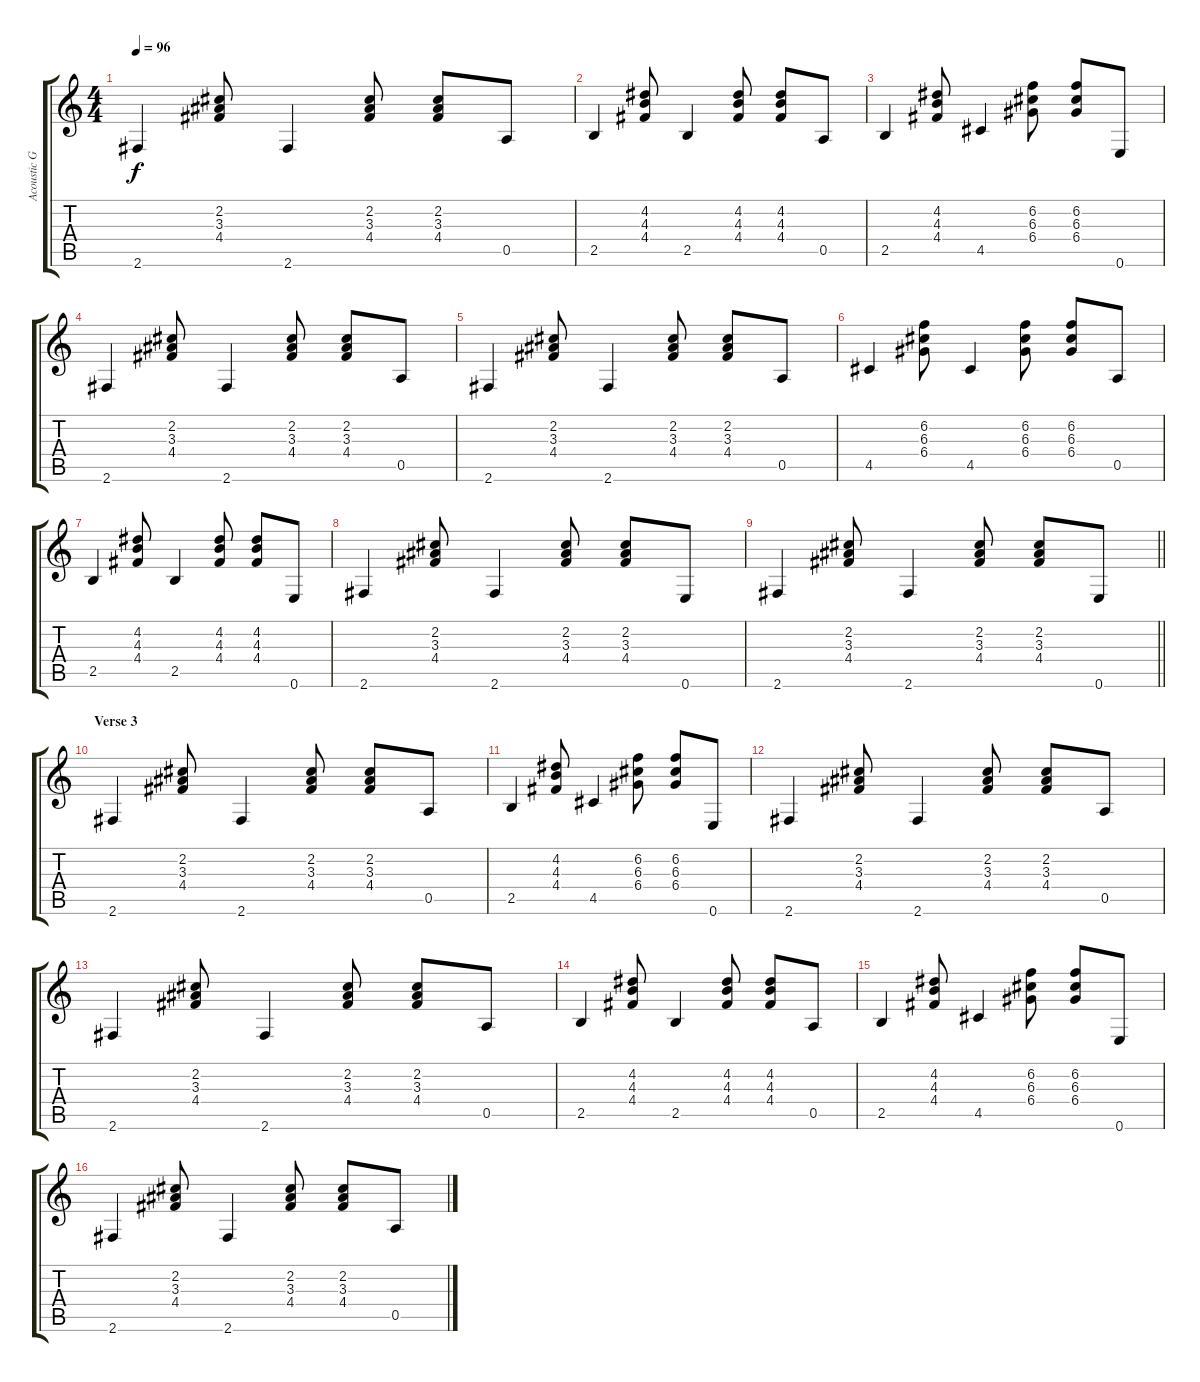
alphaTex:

\track ("Acoustic Guitar" "Acoustic G") {instrument acousticguitarsteel}
\staff {score tabs}
\tuning (E4 B3 G3 D3 A2 E2) {hide}
\ts (4 4)
\tempo 96
\clef g2
\ks c
2.6.4{dy f} (2.2 3.3 4.4).8 2.6.4 (2.2 3.3 4.4).8 (2.2 3.3 4.4).8 0.5.8 |
2.5.4 (4.2 4.3 4.4).8 2.5.4 (4.2 4.3 4.4).8 (4.2 4.3 4.4).8 0.5.8 |
2.5.4 (4.2 4.3 4.4).8 4.5.4 (6.2 6.3 6.4).8 (6.2 6.3 6.4).8 0.6.8 |
2.6.4 (2.2 3.3 4.4).8 2.6.4 (2.2 3.3 4.4).8 (2.2 3.3 4.4).8 0.5.8 |
2.6.4 (2.2 3.3 4.4).8 2.6.4 (2.2 3.3 4.4).8 (2.2 3.3 4.4).8 0.5.8 |
4.5.4 (6.2 6.3 6.4).8 4.5.4 (6.2 6.3 6.4).8 (6.2 6.3 6.4).8 0.5.8 |
2.5.4 (4.2 4.3 4.4).8 2.5.4 (4.2 4.3 4.4).8 (4.2 4.3 4.4).8 0.6.8 |
2.6.4 (2.2 3.3 4.4).8 2.6.4 (2.2 3.3 4.4).8 (2.2 3.3 4.4).8 0.6.8 |
\barLineRight lightlight
2.6.4 (2.2 3.3 4.4).8 2.6.4 (2.2 3.3 4.4).8 (2.2 3.3 4.4).8 0.6.8 |
\section ("" "Verse 3")
2.6.4 (2.2 3.3 4.4).8 2.6.4 (2.2 3.3 4.4).8 (2.2 3.3 4.4).8 0.5.8 |
2.5.4 (4.2 4.3 4.4).8 4.5.4 (6.2 6.3 6.4).8 (6.2 6.3 6.4).8 0.6.8 |
2.6.4 (2.2 3.3 4.4).8 2.6.4 (2.2 3.3 4.4).8 (2.2 3.3 4.4).8 0.5.8 |
2.6.4 (2.2 3.3 4.4).8 2.6.4 (2.2 3.3 4.4).8 (2.2 3.3 4.4).8 0.5.8 |
2.5.4 (4.2 4.3 4.4).8 2.5.4 (4.2 4.3 4.4).8 (4.2 4.3 4.4).8 0.5.8 |
2.5.4 (4.2 4.3 4.4).8 4.5.4 (6.2 6.3 6.4).8 (6.2 6.3 6.4).8 0.6.8 |
2.6.4 (2.2 3.3 4.4).8 2.6.4 (2.2 3.3 4.4).8 (2.2 3.3 4.4).8 0.5.8
